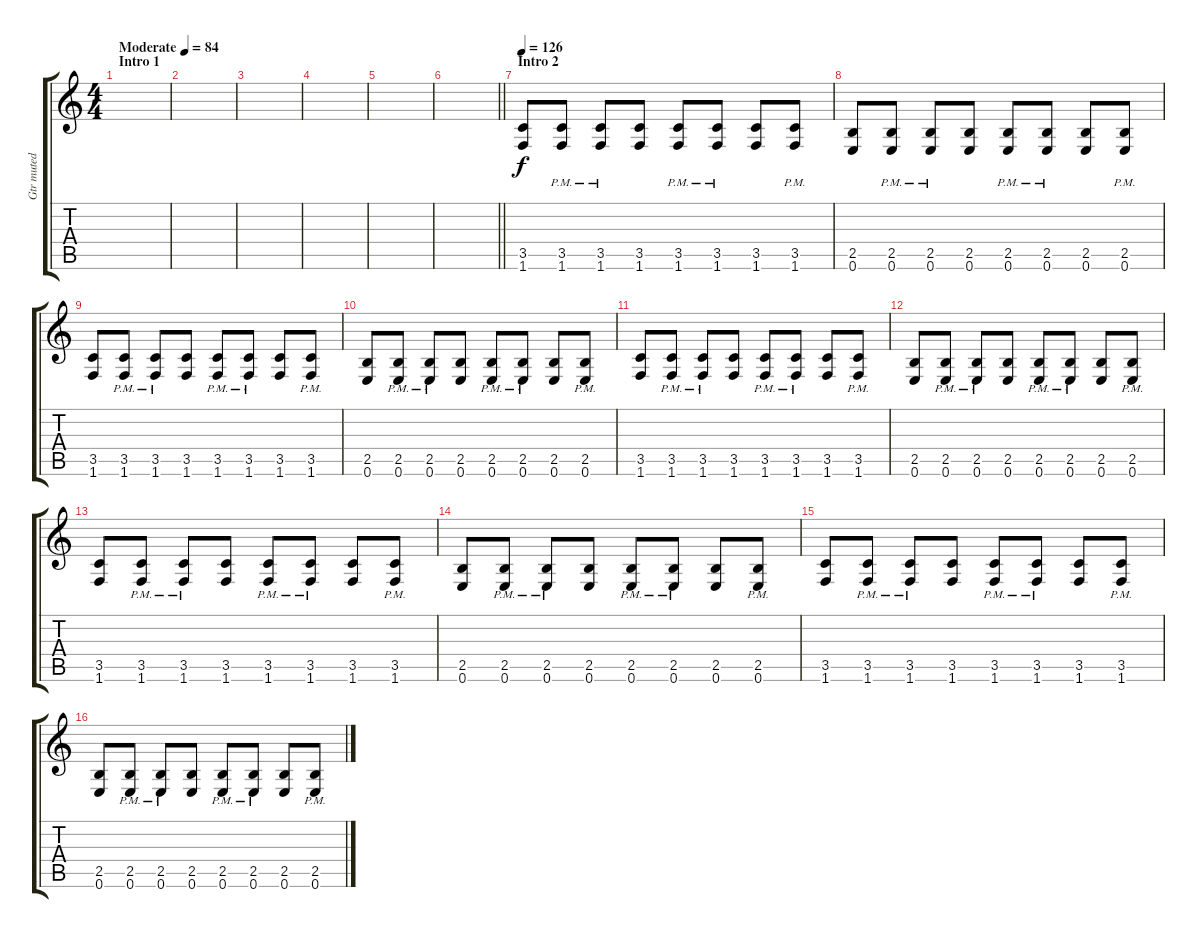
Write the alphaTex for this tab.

\track ("Gtr muted" "Gtr muted") {instrument electricguitarmuted}
\staff {score tabs}
\tuning (E4 B3 G3 D3 A2 E2) {hide}
\ts (4 4)
\section ("" "Intro 1")
\tempo (84 "Moderate")
\clef g2
\ks c
|
|
|
|
|
\barLineRight lightlight
|
\section ("" "Intro 2")
\tempo 126
(3.5 1.6).8 (3.5{pm} 1.6{pm}).8 (3.5{pm} 1.6{pm}).8 (3.5 1.6).8 (3.5{pm} 1.6{pm}).8 (3.5{pm} 1.6{pm}).8 (3.5 1.6).8 (3.5{pm} 1.6{pm}).8 |
(2.5 0.6).8 (2.5{pm} 0.6{pm}).8 (2.5{pm} 0.6{pm}).8 (2.5 0.6).8 (2.5{pm} 0.6{pm}).8 (2.5{pm} 0.6{pm}).8 (2.5 0.6).8 (2.5{pm} 0.6{pm}).8 |
(3.5 1.6).8 (3.5{pm} 1.6{pm}).8 (3.5{pm} 1.6{pm}).8 (3.5 1.6).8 (3.5{pm} 1.6{pm}).8 (3.5{pm} 1.6{pm}).8 (3.5 1.6).8 (3.5{pm} 1.6{pm}).8 |
(2.5 0.6).8 (2.5{pm} 0.6{pm}).8 (2.5{pm} 0.6{pm}).8 (2.5 0.6).8 (2.5{pm} 0.6{pm}).8 (2.5{pm} 0.6{pm}).8 (2.5 0.6).8 (2.5{pm} 0.6{pm}).8 |
(3.5 1.6).8 (3.5{pm} 1.6{pm}).8 (3.5{pm} 1.6{pm}).8 (3.5 1.6).8 (3.5{pm} 1.6{pm}).8 (3.5{pm} 1.6{pm}).8 (3.5 1.6).8 (3.5{pm} 1.6{pm}).8 |
(2.5 0.6).8 (2.5{pm} 0.6{pm}).8 (2.5{pm} 0.6{pm}).8 (2.5 0.6).8 (2.5{pm} 0.6{pm}).8 (2.5{pm} 0.6{pm}).8 (2.5 0.6).8 (2.5{pm} 0.6{pm}).8 |
(3.5 1.6).8 (3.5{pm} 1.6{pm}).8 (3.5{pm} 1.6{pm}).8 (3.5 1.6).8 (3.5{pm} 1.6{pm}).8 (3.5{pm} 1.6{pm}).8 (3.5 1.6).8 (3.5{pm} 1.6{pm}).8 |
(2.5 0.6).8 (2.5{pm} 0.6{pm}).8 (2.5{pm} 0.6{pm}).8 (2.5 0.6).8 (2.5{pm} 0.6{pm}).8 (2.5{pm} 0.6{pm}).8 (2.5 0.6).8 (2.5{pm} 0.6{pm}).8 |
(3.5 1.6).8 (3.5{pm} 1.6{pm}).8 (3.5{pm} 1.6{pm}).8 (3.5 1.6).8 (3.5{pm} 1.6{pm}).8 (3.5{pm} 1.6{pm}).8 (3.5 1.6).8 (3.5{pm} 1.6{pm}).8 |
(2.5 0.6).8 (2.5{pm} 0.6{pm}).8 (2.5{pm} 0.6{pm}).8 (2.5 0.6).8 (2.5{pm} 0.6{pm}).8 (2.5{pm} 0.6{pm}).8 (2.5 0.6).8 (2.5{pm} 0.6{pm}).8
